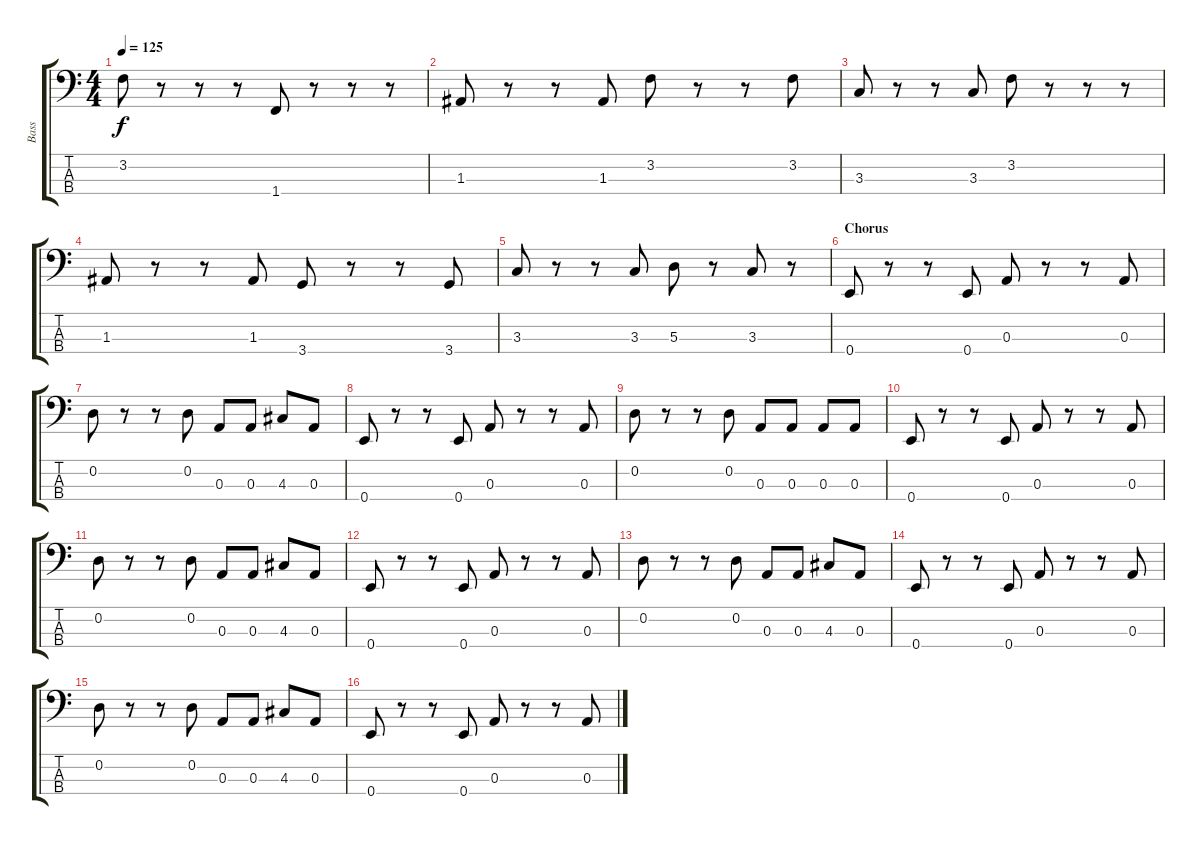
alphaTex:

\track ("Bass" "Bass") {instrument electricbasspick}
\staff {score tabs}
\tuning (G2 D2 A1 E1) {hide}
\ts (4 4)
\tempo 125
\clef f4
\ks c
3.2.8{dy f} r.8 r.8 r.8 1.4.8 r.8 r.8 r.8 |
1.3.8 r.8 r.8 1.3.8 3.2.8 r.8 r.8 3.2.8 |
3.3.8 r.8 r.8 3.3.8 3.2.8 r.8 r.8 r.8 |
1.3.8 r.8 r.8 1.3.8 3.4.8 r.8 r.8 3.4.8 |
3.3.8 r.8 r.8 3.3.8 5.3.8 r.8 3.3.8 r.8 |
\section ("" "Chorus")
0.4.8 r.8 r.8 0.4.8 0.3.8 r.8 r.8 0.3.8 |
0.2.8 r.8 r.8 0.2.8 0.3.8 0.3.8 4.3.8 0.3.8 |
0.4.8 r.8 r.8 0.4.8 0.3.8 r.8 r.8 0.3.8 |
0.2.8 r.8 r.8 0.2.8 0.3.8 0.3.8 0.3.8 0.3.8 |
0.4.8 r.8 r.8 0.4.8 0.3.8 r.8 r.8 0.3.8 |
0.2.8 r.8 r.8 0.2.8 0.3.8 0.3.8 4.3.8 0.3.8 |
0.4.8 r.8 r.8 0.4.8 0.3.8 r.8 r.8 0.3.8 |
0.2.8 r.8 r.8 0.2.8 0.3.8 0.3.8 4.3.8 0.3.8 |
0.4.8 r.8 r.8 0.4.8 0.3.8 r.8 r.8 0.3.8 |
0.2.8 r.8 r.8 0.2.8 0.3.8 0.3.8 4.3.8 0.3.8 |
0.4.8 r.8 r.8 0.4.8 0.3.8 r.8 r.8 0.3.8
